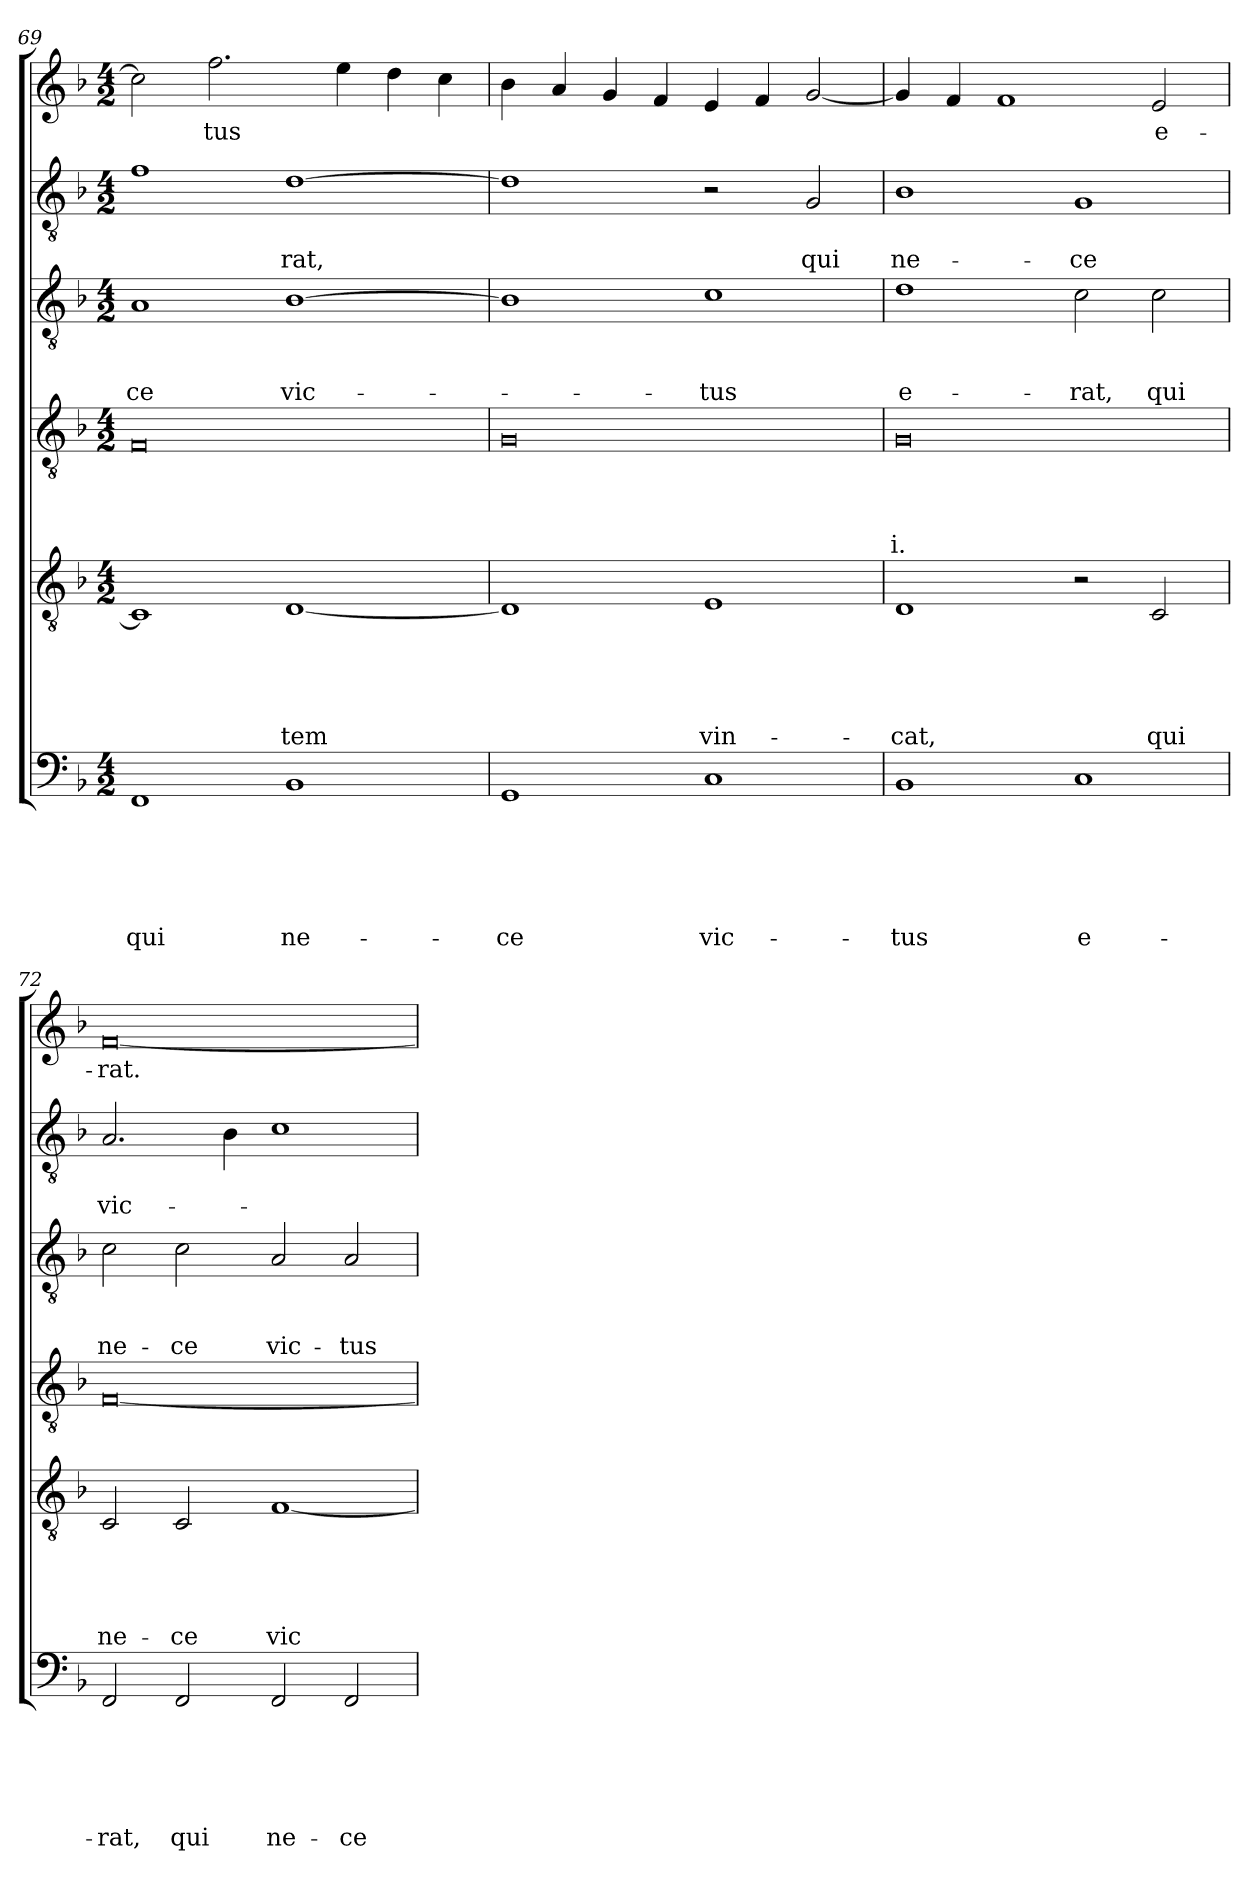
**kern	**text	**text	**text	**text	**text	**text	**kern	**text	**text	**text	**text	**text	**kern	**text	**text	**text	**text	**kern	**text	**text	**text	**kern	**text	**text	**kern	**text
*part6	*part6	*part6	*part6	*part6	*part6	*part6	*part5	*part5	*part5	*part5	*part5	*part5	*part4	*part4	*part4	*part4	*part4	*part3	*part3	*part3	*part3	*part2	*part2	*part2	*part1	*part1
*staff6	*staff6	*staff6	*staff6	*staff6	*staff6	*staff6	*staff5	*staff5	*staff5	*staff5	*staff5	*staff5	*staff4	*staff4	*staff4	*staff4	*staff4	*staff3	*staff3	*staff3	*staff3	*staff2	*staff2	*staff2	*staff1	*staff1
!!LO:LB:g=z
*clefF4	*	*	*	*	*	*	*clefGv2	*	*	*	*	*	*clefGv2	*	*	*	*	*clefGv2	*	*	*	*clefGv2	*	*	*clefG2	*
*k[b-]	*	*	*	*	*	*	*k[b-]	*	*	*	*	*	*k[b-]	*	*	*	*	*k[b-]	*	*	*	*k[b-]	*	*	*k[b-]	*
*F:	*	*	*	*	*	*	*F:	*	*	*	*	*	*F:	*	*	*	*	*F:	*	*	*	*F:	*	*	*F:	*
*M4/2	*	*	*	*	*	*	*M4/2	*	*	*	*	*	*M4/2	*	*	*	*	*M4/2	*	*	*	*M4/2	*	*	*M4/2	*
=69	=69	=69	=69	=69	=69	=69	=69	=69	=69	=69	=69	=69	=69	=69	=69	=69	=69	=69	=69	=69	=69	=69	=69	=69	=69	=69
!	!	!	!	!	!	!LO:LY:b	!	!	!	!	!	!	!	!	!	!	!	!	!	!	!LO:LY:b	!	!	!	!	!
1FF	.	.	.	.	.	qui	1C]	.	.	.	.	.	0F	.	.	.	.	1A	.	.	-ce	1f	.	.	2cc\]	.
!	!	!	!	!	!	!	!	!	!	!	!	!	!	!	!	!	!	!	!	!	!	!	!	!	!	!LO:LY:b
.	.	.	.	.	.	.	.	.	.	.	.	.	.	.	.	.	.	.	.	.	.	.	.	.	2.ff\	-tus
!	!	!	!	!	!	!LO:LY:b	!	!	!	!	!	!LO:LY:b	!	!	!	!	!	!	!	!	!LO:LY:b	!	!	!LO:LY:b	!	!
1BB-	.	.	.	.	.	ne-	[1D	.	.	.	.	-tem	.	.	.	.	.	[1B-	.	.	vic-	[1d	.	-rat,	.	.
.	.	.	.	.	.	.	.	.	.	.	.	.	.	.	.	.	.	.	.	.	.	.	.	.	4ee\	.
.	.	.	.	.	.	.	.	.	.	.	.	.	.	.	.	.	.	.	.	.	.	.	.	.	4dd\	.
.	.	.	.	.	.	.	.	.	.	.	.	.	.	.	.	.	.	.	.	.	.	.	.	.	4cc\	.
=70	=70	=70	=70	=70	=70	=70	=70	=70	=70	=70	=70	=70	=70	=70	=70	=70	=70	=70	=70	=70	=70	=70	=70	=70	=70	=70
!	!	!	!	!	!	!LO:LY:b	!	!	!	!	!	!	!	!	!	!	!	!	!	!	!	!	!	!	!	!
1GG	.	.	.	.	.	-ce	1D]	.	.	.	.	.	0G	.	.	.	.	1B-]	.	.	.	1d]	.	.	4b-\	.
.	.	.	.	.	.	.	.	.	.	.	.	.	.	.	.	.	.	.	.	.	.	.	.	.	4a/	.
.	.	.	.	.	.	.	.	.	.	.	.	.	.	.	.	.	.	.	.	.	.	.	.	.	4g/	.
.	.	.	.	.	.	.	.	.	.	.	.	.	.	.	.	.	.	.	.	.	.	.	.	.	4f/	.
!	!	!	!	!	!	!LO:LY:b	!	!	!	!	!	!LO:LY:b	!	!	!	!	!	!	!	!	!LO:LY:b	!	!	!	!	!
1C	.	.	.	.	.	vic-	1E	.	.	.	.	vin-	.	.	.	.	.	1c	.	.	-tus	2r	.	.	4e/	.
.	.	.	.	.	.	.	.	.	.	.	.	.	.	.	.	.	.	.	.	.	.	.	.	.	4f/	.
!	!	!	!	!	!	!	!	!	!	!	!	!	!	!	!	!	!	!	!	!	!	!	!	!LO:LY:b	!	!
.	.	.	.	.	.	.	.	.	.	.	.	.	.	.	.	.	.	.	.	.	.	2G/	.	qui	[2g/	.
=71	=71	=71	=71	=71	=71	=71	=71	=71	=71	=71	=71	=71	=71	=71	=71	=71	=71	=71	=71	=71	=71	=71	=71	=71	=71	=71
!	!	!	!	!	!	!LO:LY:b	!	!	!	!	!	!LO:LY:b	!	!	!	!	!LO:LY:b	!	!	!	!LO:LY:b	!	!	!LO:LY:b	!	!
1BB-	.	.	.	.	.	-tus	1D	.	.	.	.	-cat,	0G	.	.	.	-i.	1d	.	.	e-	1B-	.	ne-	4g/]	.
.	.	.	.	.	.	.	.	.	.	.	.	.	.	.	.	.	.	.	.	.	.	.	.	.	4f/	.
.	.	.	.	.	.	.	.	.	.	.	.	.	.	.	.	.	.	.	.	.	.	.	.	.	1f	.
!	!	!	!	!	!	!LO:LY:b	!	!	!	!	!	!	!	!	!	!	!	!	!	!	!LO:LY:b	!	!	!LO:LY:b	!	!
1C	.	.	.	.	.	e-	2r	.	.	.	.	.	.	.	.	.	.	2c\	.	.	-rat,	1G	.	-ce	.	.
!	!	!	!	!	!	!	!	!	!	!	!	!LO:LY:b	!	!	!	!	!	!	!	!	!LO:LY:b	!	!	!	!	!LO:LY:b
.	.	.	.	.	.	.	2C/	.	.	.	.	qui	.	.	.	.	.	2c\	.	.	qui	.	.	.	2e/	e-
=72	=72	=72	=72	=72	=72	=72	=72	=72	=72	=72	=72	=72	=72	=72	=72	=72	=72	=72	=72	=72	=72	=72	=72	=72	=72	=72
!	!	!	!	!	!	!LO:LY:b	!	!	!	!	!	!LO:LY:b	!	!	!	!	!	!	!	!	!LO:LY:b	!	!	!LO:LY:b	!	!LO:LY:b
2FF/	.	.	.	.	.	-rat,	2C/	.	.	.	.	ne-	[0F	.	.	.	.	2c\	.	.	ne-	2.A/	.	vic-	[0f	-rat.
!	!	!	!	!	!	!LO:LY:b	!	!	!	!	!	!LO:LY:b	!	!	!	!	!	!	!	!	!LO:LY:b	!	!	!	!	!
2FF/	.	.	.	.	.	qui	2C/	.	.	.	.	-ce	.	.	.	.	.	2c\	.	.	-ce	.	.	.	.	.
.	.	.	.	.	.	.	.	.	.	.	.	.	.	.	.	.	.	.	.	.	.	4B-\	.	.	.	.
!	!	!	!	!	!	!LO:LY:b	!	!	!	!	!	!LO:LY:b	!	!	!	!	!	!	!	!	!LO:LY:b	!	!	!	!	!
2FF/	.	.	.	.	.	ne-	[1F	.	.	.	.	vic-	.	.	.	.	.	2A/	.	.	vic-	1c	.	.	.	.
!	!	!	!	!	!	!LO:LY:b	!	!	!	!	!	!	!	!	!	!	!	!	!	!	!LO:LY:b	!	!	!	!	!
2FF/	.	.	.	.	.	-ce	.	.	.	.	.	.	.	.	.	.	.	2A/	.	.	-tus	.	.	.	.	.
=	=	=	=	=	=	=	=	=	=	=	=	=	=	=	=	=	=	=	=	=	=	=	=	=	=	=
*-	*-	*-	*-	*-	*-	*-	*-	*-	*-	*-	*-	*-	*-	*-	*-	*-	*-	*-	*-	*-	*-	*-	*-	*-	*-	*-
